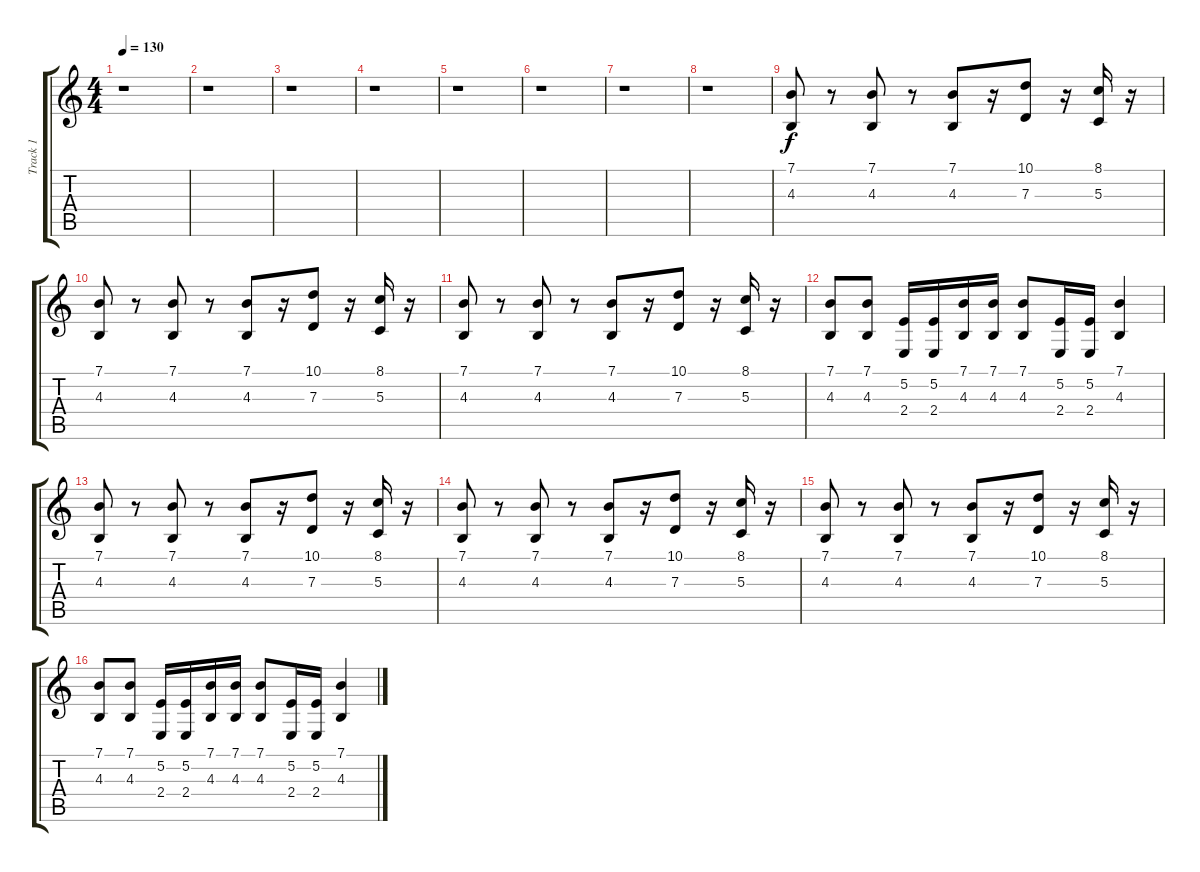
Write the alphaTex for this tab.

\track ("Track 1" "Track 1") {instrument choiraahs}
\staff {score tabs}
\tuning (E4 B3 G3 D3 A2 E2) {hide}
\ts (4 4)
\tempo 130
\clef g2
\ks c
r.1{dy f} |
r.1 |
r.1 |
r.1 |
r.1 |
r.1 |
r.1 |
r.1 |
(7.1 4.3).8 r.8 (7.1 4.3).8 r.8 (7.1 4.3).8 r.16 (10.1 7.3).8 r.16 (8.1 5.3).16 r.16 |
(7.1 4.3).8 r.8 (7.1 4.3).8 r.8 (7.1 4.3).8 r.16 (10.1 7.3).8 r.16 (8.1 5.3).16 r.16 |
(7.1 4.3).8 r.8 (7.1 4.3).8 r.8 (7.1 4.3).8 r.16 (10.1 7.3).8 r.16 (8.1 5.3).16 r.16 |
(7.1 4.3).8 (7.1 4.3).8 (5.2 2.4).16 (5.2 2.4).16 (7.1 4.3).16 (7.1 4.3).16 (7.1 4.3).8 (5.2 2.4).16 (5.2 2.4).16 (7.1 4.3).4 |
(7.1 4.3).8 r.8 (7.1 4.3).8 r.8 (7.1 4.3).8 r.16 (10.1 7.3).8 r.16 (8.1 5.3).16 r.16 |
(7.1 4.3).8 r.8 (7.1 4.3).8 r.8 (7.1 4.3).8 r.16 (10.1 7.3).8 r.16 (8.1 5.3).16 r.16 |
(7.1 4.3).8 r.8 (7.1 4.3).8 r.8 (7.1 4.3).8 r.16 (10.1 7.3).8 r.16 (8.1 5.3).16 r.16 |
(7.1 4.3).8 (7.1 4.3).8 (5.2 2.4).16 (5.2 2.4).16 (7.1 4.3).16 (7.1 4.3).16 (7.1 4.3).8 (5.2 2.4).16 (5.2 2.4).16 (7.1 4.3).4
